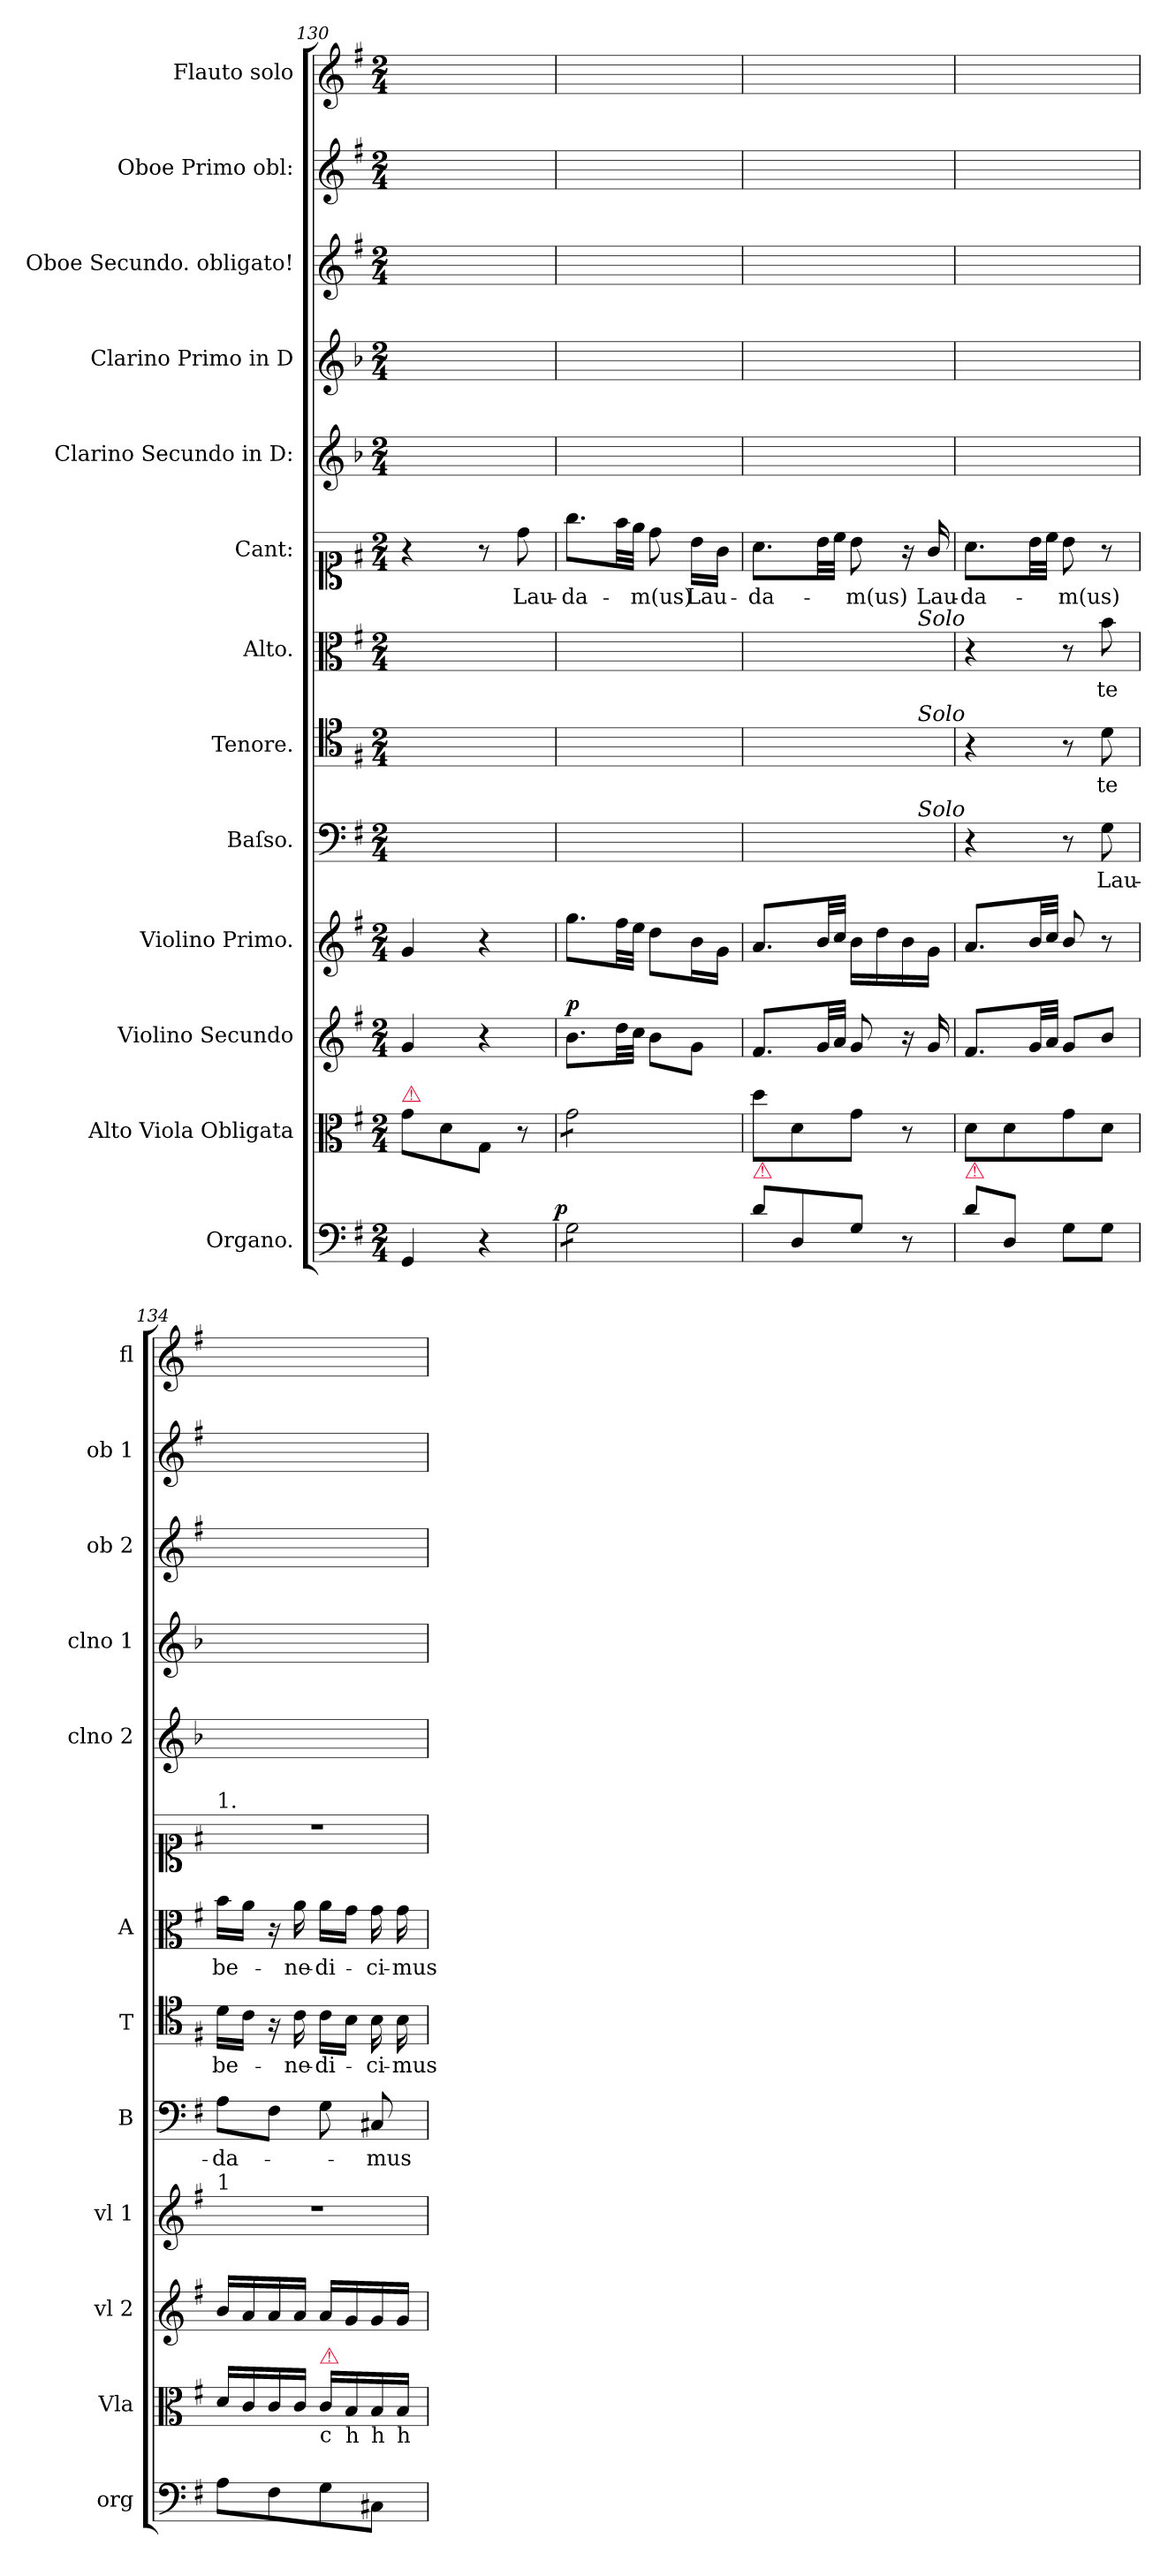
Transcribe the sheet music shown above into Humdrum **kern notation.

**kern	**dynam	**kern	**dynam	**kern	**dynam	**kern	**kern	**text	**kern	**text	**kern	**text	**kern	**text	**kern	**kern	**kern	**kern	**kern
*part13	*part13	*part12	*part12	*part11	*part11	*part10	*part9	*part9	*part8	*part8	*part7	*part7	*part6	*part6	*part5	*part4	*part3	*part2	*part1
*staff13	*staff13	*staff12	*staff12	*staff11	*staff11	*staff10	*staff9	*staff9	*staff8	*staff8	*staff7	*staff7	*staff6	*staff6	*staff5	*staff4	*staff3	*staff2	*staff1
*I"Organo.	*	*I"Alto Viola Obligata	*	*I"Violino Secundo	*	*I"Violino Primo.	*I"Baſso.	*	*I"Tenore.	*	*I"Alto.	*	*I"Cant:	*	*I"Clarino Secundo in D:	*I"Clarino Primo in D	*I"Oboe Secundo. obligato!	*I"Oboe Primo obl:	*I"Flauto solo
*I'org	*	*I'Vla	*	*I'vl 2	*	*I'vl 1	*I'B	*	*I'T	*	*I'A	*	*	*	*I'clno 2	*I'clno 1	*I'ob 2	*I'ob 1	*I'fl
*clefF4	*	*clefC3	*	*clefG2	*	*clefG2	*clefF4	*	*clefC4	*	*clefC3	*	*clefC1	*	*clefG2	*clefG2	*clefG2	*clefG2	*clefG2
*	*	*	*	*	*	*	*	*	*	*	*	*	*	*	*ITrd-1c-2	*ITrd-1c-2	*	*	*
*k[f#]	*	*k[f#]	*	*k[f#]	*	*k[f#]	*k[f#]	*	*k[f#]	*	*k[f#]	*	*k[f#]	*	*k[f#]	*k[f#]	*k[f#]	*k[f#]	*k[f#]
*G:	*	*G:	*	*G:	*	*G:	*G:	*	*G:	*	*G:	*	*G:	*	*G:	*G:	*G:	*G:	*G:
*M2/4	*	*M2/4	*	*M2/4	*	*M2/4	*M2/4	*	*M2/4	*	*M2/4	*	*M2/4	*	*M2/4	*M2/4	*M2/4	*M2/4	*M2/4
=130	=130	=130	=130	=130	=130	=130	=130	=130	=130	=130	=130	=130	=130	=130	=130	=130	=130	=130	=130
!	!	!LO:TX:a:color=crimson:t=⚠	!	!	!	!	!	!	!	!	!	!	!	!	!	!	!	!	!
4GG/	.	8g\L	.	4g/	.	4g/	2ryy	.	2ryy	.	2ryy	.	4r	.	2ryy	2ryy	2ryy	2ryy	2ryy
.	.	8d\	.	.	.	.	.	.	.	.	.	.	.	.	.	.	.	.	.
4r	.	8G/J	.	4r	.	4r	.	.	.	.	.	.	8r	.	.	.	.	.	.
.	.	8r	.	.	.	.	.	.	.	.	.	.	8dd\	Lau-	.	.	.	.	.
=131	=131	=131	=131	=131	=131	=131	=131	=131	=131	=131	=131	=131	=131	=131	=131	=131	=131	=131	=131
!LO:TX:a:color=crimson:t=⚠	!	!	!	!	!	!	!	!	!	!	!	!	!	!	!	!	!	!	!
!	!LO:DY:a:rj	!	!LO:DY:a:rj	!	!LO:DY:a	!	!	!	!	!	!	!	!	!	!	!	!	!	!
*tremolo	*	*	*	*	*	*	*	*	*	*	*	*	*	*	*	*	*	*	*
*	*	*tremolo	*	*	*	*	*	*	*	*	*	*	*	*	*	*	*	*	*
8G\L	p	8g\L	po	8.b\L	p	8.gg\L	2ryy	.	2ryy	.	2ryy	.	8.gg\L	-da-	2ryy	2ryy	2ryy	2ryy	2ryy
8G\	.	8g\	.	.	.	.	.	.	.	.	.	.	.	.	.	.	.	.	.
.	.	.	.	32dd\LL	.	32ff#\LL	.	.	.	.	.	.	32ff#\LL	.	.	.	.	.	.
.	.	.	.	32cc\JJJ	.	32ee\JJJ	.	.	.	.	.	.	32ee\JJJ	.	.	.	.	.	.
8G\	.	8g\	.	8b\L	.	8dd\L	.	.	.	.	.	.	8dd\	-m(us)	.	.	.	.	.
!	!	!	!	!	!	!	!	!	!	!	!	!	!	!LO:LY:i	!	!	!	!	!
8G\J	.	8g\J	.	8g\J	.	16b\L	.	.	.	.	.	.	16b\LL	Lau-	.	.	.	.	.
*	*	*Xtremolo	*	*	*	*	*	*	*	*	*	*	*	*	*	*	*	*	*
*Xtremolo	*	*	*	*	*	*	*	*	*	*	*	*	*	*	*	*	*	*	*
.	.	.	.	.	.	16g\JJ	.	.	.	.	.	.	16g\JJ	.	.	.	.	.	.
=132	=132	=132	=132	=132	=132	=132	=132	=132	=132	=132	=132	=132	=132	=132	=132	=132	=132	=132	=132
!LO:TX:a:color=crimson:t=⚠	!	!	!	!	!	!	!	!	!	!	!	!	!	!	!	!	!	!	!
!	!	!	!	!	!	!	!	!	!	!	!	!	!	!LO:LY:i	!	!	!	!	!
8d\L	.	8dd\L	.	8.f#/L	.	8.a/L	2ryy	.	2ryy	.	2ryy	.	8.a\L	-da-	2ryy	2ryy	2ryy	2ryy	2ryy
8D/	.	8d\	.	.	.	.	.	.	.	.	.	.	.	.	.	.	.	.	.
.	.	.	.	32g/LL	.	32b/LL	.	.	.	.	.	.	32b\LL	.	.	.	.	.	.
.	.	.	.	32a/JJJ	.	32cc/JJJ	.	.	.	.	.	.	32cc\JJJ	.	.	.	.	.	.
!	!	!	!	!	!	!	!	!	!	!	!	!	!	!LO:LY:i	!	!	!	!	!
8G/J	.	8g\J	.	8g/	.	16b\LL	.	.	.	.	.	.	8b\	-m(us)	.	.	.	.	.
.	.	.	.	.	.	16dd\	.	.	.	.	.	.	.	.	.	.	.	.	.
8r	.	8r	.	16r	.	16b\	.	.	.	.	.	.	16r	.	.	.	.	.	.
!	!	!	!	!	!	!	!	!	!	!	!	!	!	!LO:LY:i	!	!	!	!	!
.	.	.	.	16g/	.	16g\JJ	.	.	.	.	.	.	16g/	Lau-	.	.	.	.	.
=133	=133	=133	=133	=133	=133	=133	=133	=133	=133	=133	=133	=133	=133	=133	=133	=133	=133	=133	=133
!	!	!	!	!	!	!	!	!	!	!	!LO:TX:a:i:rj:t=Solo	!	!	!	!	!	!	!	!
!	!	!	!	!	!	!	!	!	!LO:TX:a:i:rj:t=Solo	!	!	!	!	!	!	!	!	!	!
!	!	!	!	!	!	!	!LO:TX:a:i:rj:t=Solo	!	!	!	!	!	!	!	!	!	!	!	!
!LO:TX:a:color=crimson:t=⚠	!	!	!	!	!	!	!	!	!	!	!	!	!	!	!	!	!	!	!
!	!	!	!	!	!	!	!	!	!	!	!	!	!	!LO:LY:i	!	!	!	!	!
8d\L	.	8d\L	.	8.f#/L	.	8.a/L	4r	.	4r	.	4r	.	8.a\L	-da-	2ryy	2ryy	2ryy	2ryy	2ryy
8D/J	.	8d\	.	.	.	.	.	.	.	.	.	.	.	.	.	.	.	.	.
.	.	.	.	32g/LL	.	32b/LL	.	.	.	.	.	.	32b\LL	.	.	.	.	.	.
.	.	.	.	32a/JJJ	.	32cc/JJJ	.	.	.	.	.	.	32cc\JJJ	.	.	.	.	.	.
!	!	!	!	!	!	!	!	!	!	!	!	!	!	!LO:LY:i	!	!	!	!	!
8G\L	.	8g\	.	8g/L	.	8b/	8r	.	8r	.	8r	.	8b\	-m(us)	.	.	.	.	.
8G\J	.	8d\J	.	8b/J	.	8r	8G\	Lau-	8d\	te	8b\	te	8r	.	.	.	.	.	.
=134	=134	=134	=134	=134	=134	=134	=134	=134	=134	=134	=134	=134	=134	=134	=134	=134	=134	=134	=134
!	!	!	!	!	!	!	!	!	!	!	!	!	!LO:TX:a:t=1.	!	!	!	!	!	!
!	!	!	!	!	!	!LO:TX:a:t=1	!	!	!	!	!	!	!	!	!	!	!	!	!
8A\L	.	16d/LL	.	16b/LL	.	2r	8A\L	-da-	16d\LL	be-	16b\LL	be-	2r	.	2ryy	2ryy	2ryy	2ryy	2ryy
.	.	16c/	.	16a/	.	.	.	.	16c\JJ	.	16a\JJ	.	.	.	.	.	.	.	.
8F#\	.	16c/	.	16a/	.	.	8F#\J	.	16r	.	16r	.	.	.	.	.	.	.	.
.	.	16c/JJ	.	16a/JJ	.	.	.	.	16c\	-ne-	16a\	-ne-	.	.	.	.	.	.	.
!	!	!LO:TX:a:color=crimson:t=⚠	!	!	!	!	!	!	!	!	!	!	!	!	!	!	!	!	!
!	!	!LO:TX:b:t=c	!	!	!	!	!	!	!	!	!	!	!	!	!	!	!	!	!
8G\	.	16c/LL	.	16a/LL	.	.	8G\	.	16c\LL	-di-	16a\LL	-di-	.	.	.	.	.	.	.
!	!	!LO:TX:b:t=h	!	!	!	!	!	!	!	!	!	!	!	!	!	!	!	!	!
.	.	16B/	.	16g/	.	.	.	.	16B\JJ	.	16g\JJ	.	.	.	.	.	.	.	.
!	!	!LO:TX:b:t=h	!	!	!	!	!	!	!	!	!	!	!	!	!	!	!	!	!
8C#X\J	.	16B/	.	16g/	.	.	8C#X/	-mus	16B\	-ci-	16g\	-ci-	.	.	.	.	.	.	.
!	!	!LO:TX:b:t=h	!	!	!	!	!	!	!	!	!	!	!	!	!	!	!	!	!
.	.	16B/JJ	.	16g/JJ	.	.	.	.	16B\	-mus	16g\	-mus	.	.	.	.	.	.	.
=	=	=	=	=	=	=	=	=	=	=	=	=	=	=	=	=	=	=	=
*-	*-	*-	*-	*-	*-	*-	*-	*-	*-	*-	*-	*-	*-	*-	*-	*-	*-	*-	*-
